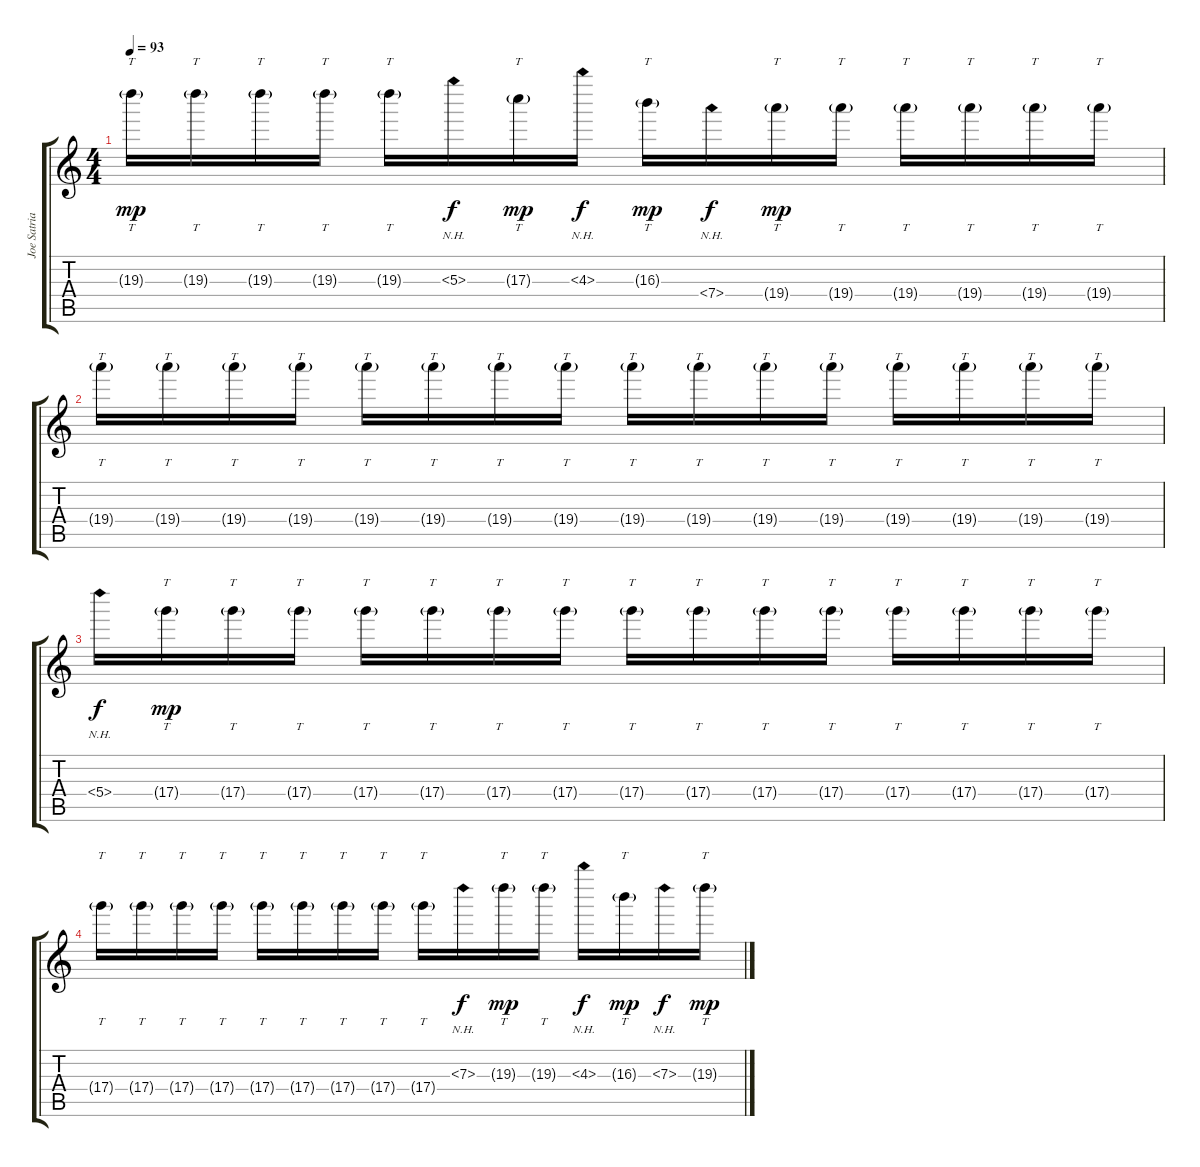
\track ("Joe Satriani" "Joe Satria") {instrument overdrivenguitar}
\staff {score tabs}
\tuning (E4 B3 G4 D4 A3 E3) {hide}
\ts (4 4)
\tempo 93
\clef g2
\ks c
19.3{g}.16{tt dy mp} 19.3{g}.16{tt} 19.3{g}.16{tt} 19.3{g}.16{tt} 19.3{g}.16{tt} 5.3{nh}.16{dy f} 17.3{g}.16{tt dy mp} 4.3{nh}.16{dy f} 16.3{g}.16{tt dy mp} 7.4{nh}.16{dy f} 19.4{g}.16{tt dy mp} 19.4{g}.16{tt} 19.4{g}.16{tt} 19.4{g}.16{tt} 19.4{g}.16{tt} 19.4{g}.16{tt} |
19.4{g}.16{tt} 19.4{g}.16{tt} 19.4{g}.16{tt} 19.4{g}.16{tt} 19.4{g}.16{tt} 19.4{g}.16{tt} 19.4{g}.16{tt} 19.4{g}.16{tt} 19.4{g}.16{tt} 19.4{g}.16{tt} 19.4{g}.16{tt} 19.4{g}.16{tt} 19.4{g}.16{tt} 19.4{g}.16{tt} 19.4{g}.16{tt} 19.4{g}.16{tt} |
5.4{nh}.16{dy f} 17.4{g}.16{tt dy mp} 17.4{g}.16{tt} 17.4{g}.16{tt} 17.4{g}.16{tt} 17.4{g}.16{tt} 17.4{g}.16{tt} 17.4{g}.16{tt} 17.4{g}.16{tt} 17.4{g}.16{tt} 17.4{g}.16{tt} 17.4{g}.16{tt} 17.4{g}.16{tt} 17.4{g}.16{tt} 17.4{g}.16{tt} 17.4{g}.16{tt} |
17.4{g}.16{tt} 17.4{g}.16{tt} 17.4{g}.16{tt} 17.4{g}.16{tt} 17.4{g}.16{tt} 17.4{g}.16{tt} 17.4{g}.16{tt} 17.4{g}.16{tt} 17.4{g}.16{tt} 7.3{nh}.16{dy f} 19.3{g}.16{tt dy mp} 19.3{g}.16{tt} 4.3{nh}.16{dy f} 16.3{g}.16{tt dy mp} 7.3{nh}.16{dy f} 19.3{g}.16{tt dy mp}
